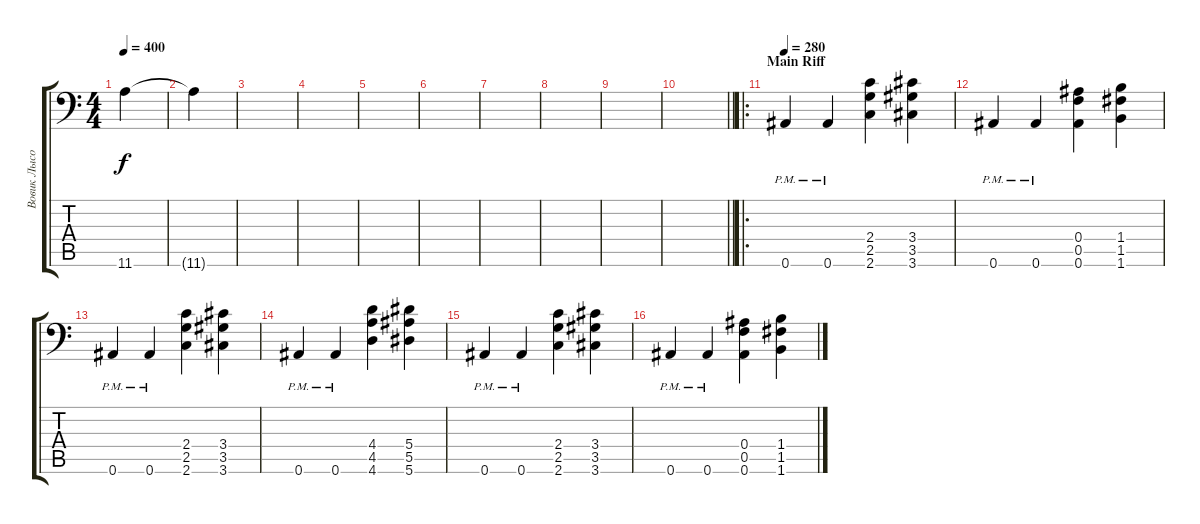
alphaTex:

\track ("Вовик Лысов-Гитара" "Вовик Лысо") {instrument distortionguitar}
\staff {score tabs}
\tuning (C4 G3 Eb3 Bb2 F2 Bb1) {hide}
\ts (4 4)
\tempo 400
\clef f4
\ks c
11.6{t}.4{dy f} |
11.6{t}.4 |
|
|
|
|
|
|
|
\barLineRight lightlight
|
\ro
\section ("" "Main Riff")
\tempo 280
0.6{pm}.4 0.6{pm}.4 (2.4 2.5 2.6).4 (3.4 3.5 3.6).4 |
0.6{pm}.4 0.6{pm}.4 (0.4 0.5 0.6).4 (1.4 1.5 1.6).4 |
0.6{pm}.4 0.6{pm}.4 (2.4 2.5 2.6).4 (3.4 3.5 3.6).4 |
0.6{pm}.4 0.6{pm}.4 (4.4 4.5 4.6).4 (5.4 5.5 5.6).4 |
0.6{pm}.4 0.6{pm}.4 (2.4 2.5 2.6).4 (3.4 3.5 3.6).4 |
0.6{pm}.4 0.6{pm}.4 (0.4 0.5 0.6).4 (1.4 1.5 1.6).4
